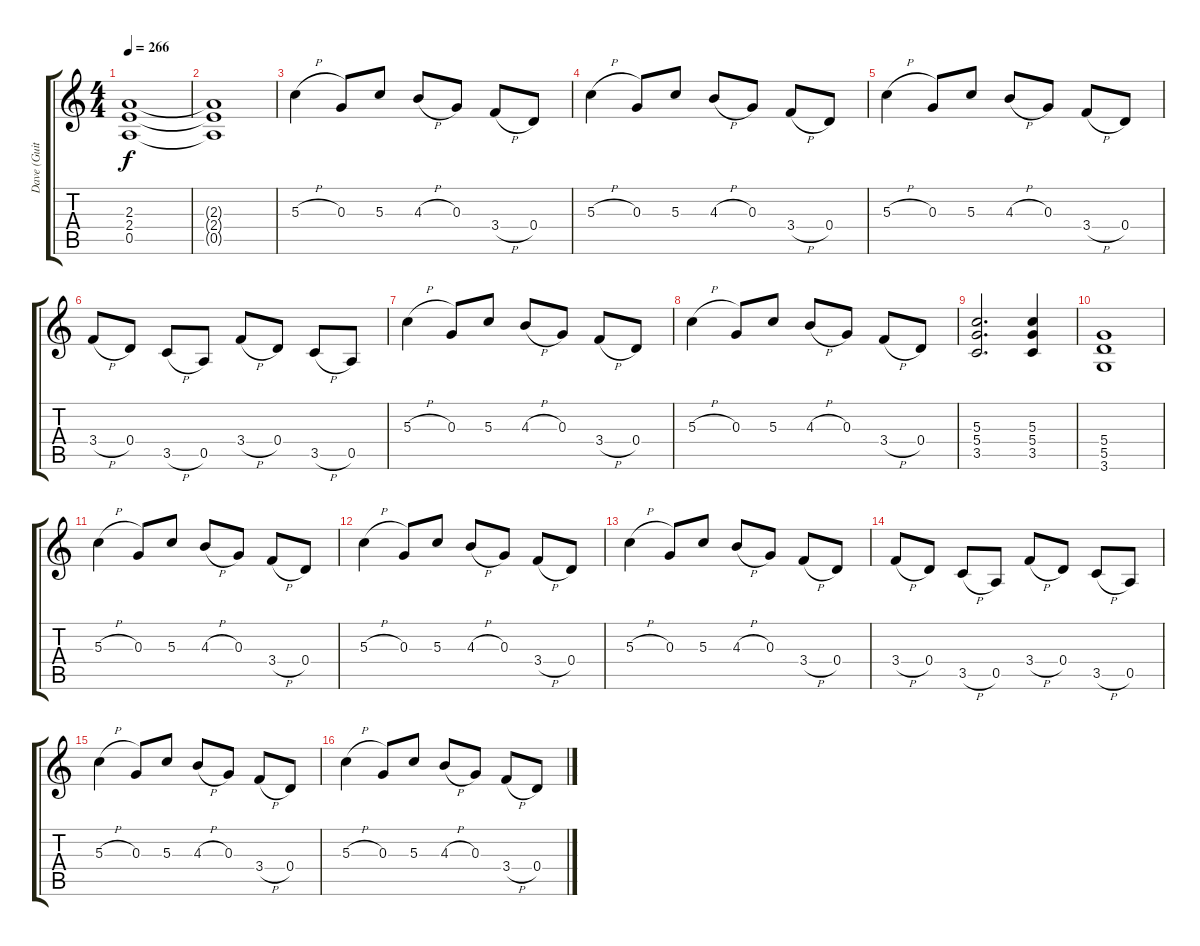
\track ("Dave (Guitar 1)" "Dave (Guit") {instrument distortionguitar}
\staff {score tabs}
\tuning (E4 B3 G3 D3 A2 E2) {hide}
\ts (4 4)
\tempo 266
\clef g2
\ks c
(2.3 2.4 0.5).1{dy f} |
(2.3{t} 2.4{t} 0.5{t}).1 |
5.3{h}.4 0.3.8 5.3.8 4.3{h}.8 0.3.8 3.4{h}.8 0.4.8 |
5.3{h}.4 0.3.8 5.3.8 4.3{h}.8 0.3.8 3.4{h}.8 0.4.8 |
5.3{h}.4 0.3.8 5.3.8 4.3{h}.8 0.3.8 3.4{h}.8 0.4.8 |
3.4{h}.8 0.4.8 3.5{h}.8 0.5.8 3.4{h}.8 0.4.8 3.5{h}.8 0.5.8 |
5.3{h}.4 0.3.8 5.3.8 4.3{h}.8 0.3.8 3.4{h}.8 0.4.8 |
5.3{h}.4 0.3.8 5.3.8 4.3{h}.8 0.3.8 3.4{h}.8 0.4.8 |
(5.3 5.4 3.5).2{d} (5.3 5.4 3.5).4 |
(5.4 5.5 3.6).1 |
5.3{h}.4 0.3.8 5.3.8 4.3{h}.8 0.3.8 3.4{h}.8 0.4.8 |
5.3{h}.4 0.3.8 5.3.8 4.3{h}.8 0.3.8 3.4{h}.8 0.4.8 |
5.3{h}.4 0.3.8 5.3.8 4.3{h}.8 0.3.8 3.4{h}.8 0.4.8 |
3.4{h}.8 0.4.8 3.5{h}.8 0.5.8 3.4{h}.8 0.4.8 3.5{h}.8 0.5.8 |
5.3{h}.4 0.3.8 5.3.8 4.3{h}.8 0.3.8 3.4{h}.8 0.4.8 |
5.3{h}.4 0.3.8 5.3.8 4.3{h}.8 0.3.8 3.4{h}.8 0.4.8
